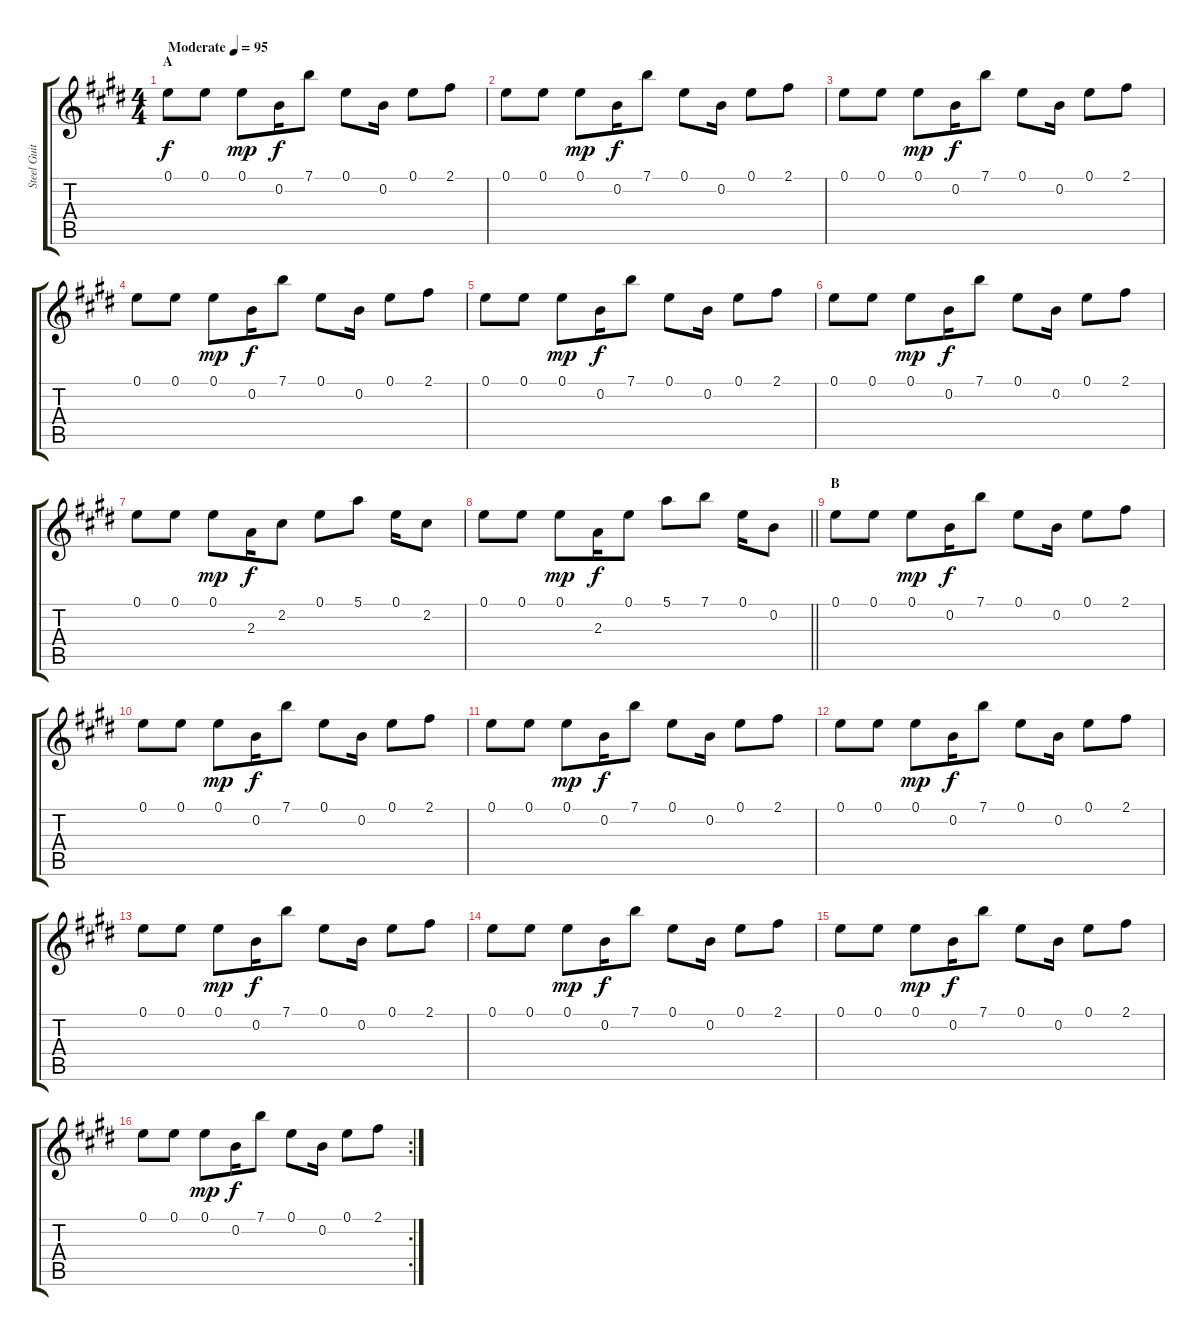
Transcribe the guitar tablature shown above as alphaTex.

\track ("Steel Guitar" "Steel Guit") {instrument acousticguitarsteel}
\staff {score tabs}
\tuning (E4 B3 G3 D3 A2 E2) {hide}
\ts (4 4)
\section ("" "A")
\tempo (95 "Moderate")
\clef g2
\ks e
0.1.8{dy f instrument acousticguitarsteel} 0.1.8 0.1.8{dy mp} 0.2.16{dy f} 7.1.8 0.1.8 0.2.16 0.1.8 2.1.8 |
0.1.8 0.1.8 0.1.8{dy mp} 0.2.16{dy f} 7.1.8 0.1.8 0.2.16 0.1.8 2.1.8 |
0.1.8 0.1.8 0.1.8{dy mp} 0.2.16{dy f} 7.1.8 0.1.8 0.2.16 0.1.8 2.1.8 |
0.1.8 0.1.8 0.1.8{dy mp} 0.2.16{dy f} 7.1.8 0.1.8 0.2.16 0.1.8 2.1.8 |
0.1.8 0.1.8 0.1.8{dy mp} 0.2.16{dy f} 7.1.8 0.1.8 0.2.16 0.1.8 2.1.8 |
0.1.8 0.1.8 0.1.8{dy mp} 0.2.16{dy f} 7.1.8 0.1.8 0.2.16 0.1.8 2.1.8 |
0.1.8 0.1.8 0.1.8{dy mp} 2.3.16{dy f} 2.2.8 0.1.8 5.1.8 0.1.16 2.2.8 |
\barLineRight lightlight
0.1.8 0.1.8 0.1.8{dy mp} 2.3.16{dy f} 0.1.8 5.1.8 7.1.8 0.1.16 0.2.8 |
\section ("" "B")
0.1.8 0.1.8 0.1.8{dy mp} 0.2.16{dy f} 7.1.8 0.1.8 0.2.16 0.1.8 2.1.8 |
0.1.8 0.1.8 0.1.8{dy mp} 0.2.16{dy f} 7.1.8 0.1.8 0.2.16 0.1.8 2.1.8 |
0.1.8 0.1.8 0.1.8{dy mp} 0.2.16{dy f} 7.1.8 0.1.8 0.2.16 0.1.8 2.1.8 |
0.1.8 0.1.8 0.1.8{dy mp} 0.2.16{dy f} 7.1.8 0.1.8 0.2.16 0.1.8 2.1.8 |
0.1.8 0.1.8 0.1.8{dy mp} 0.2.16{dy f} 7.1.8 0.1.8 0.2.16 0.1.8 2.1.8 |
0.1.8 0.1.8 0.1.8{dy mp} 0.2.16{dy f} 7.1.8 0.1.8 0.2.16 0.1.8 2.1.8 |
0.1.8 0.1.8 0.1.8{dy mp} 0.2.16{dy f} 7.1.8 0.1.8 0.2.16 0.1.8 2.1.8 |
\rc 2
0.1.8 0.1.8 0.1.8{dy mp} 0.2.16{dy f} 7.1.8 0.1.8 0.2.16 0.1.8 2.1.8
